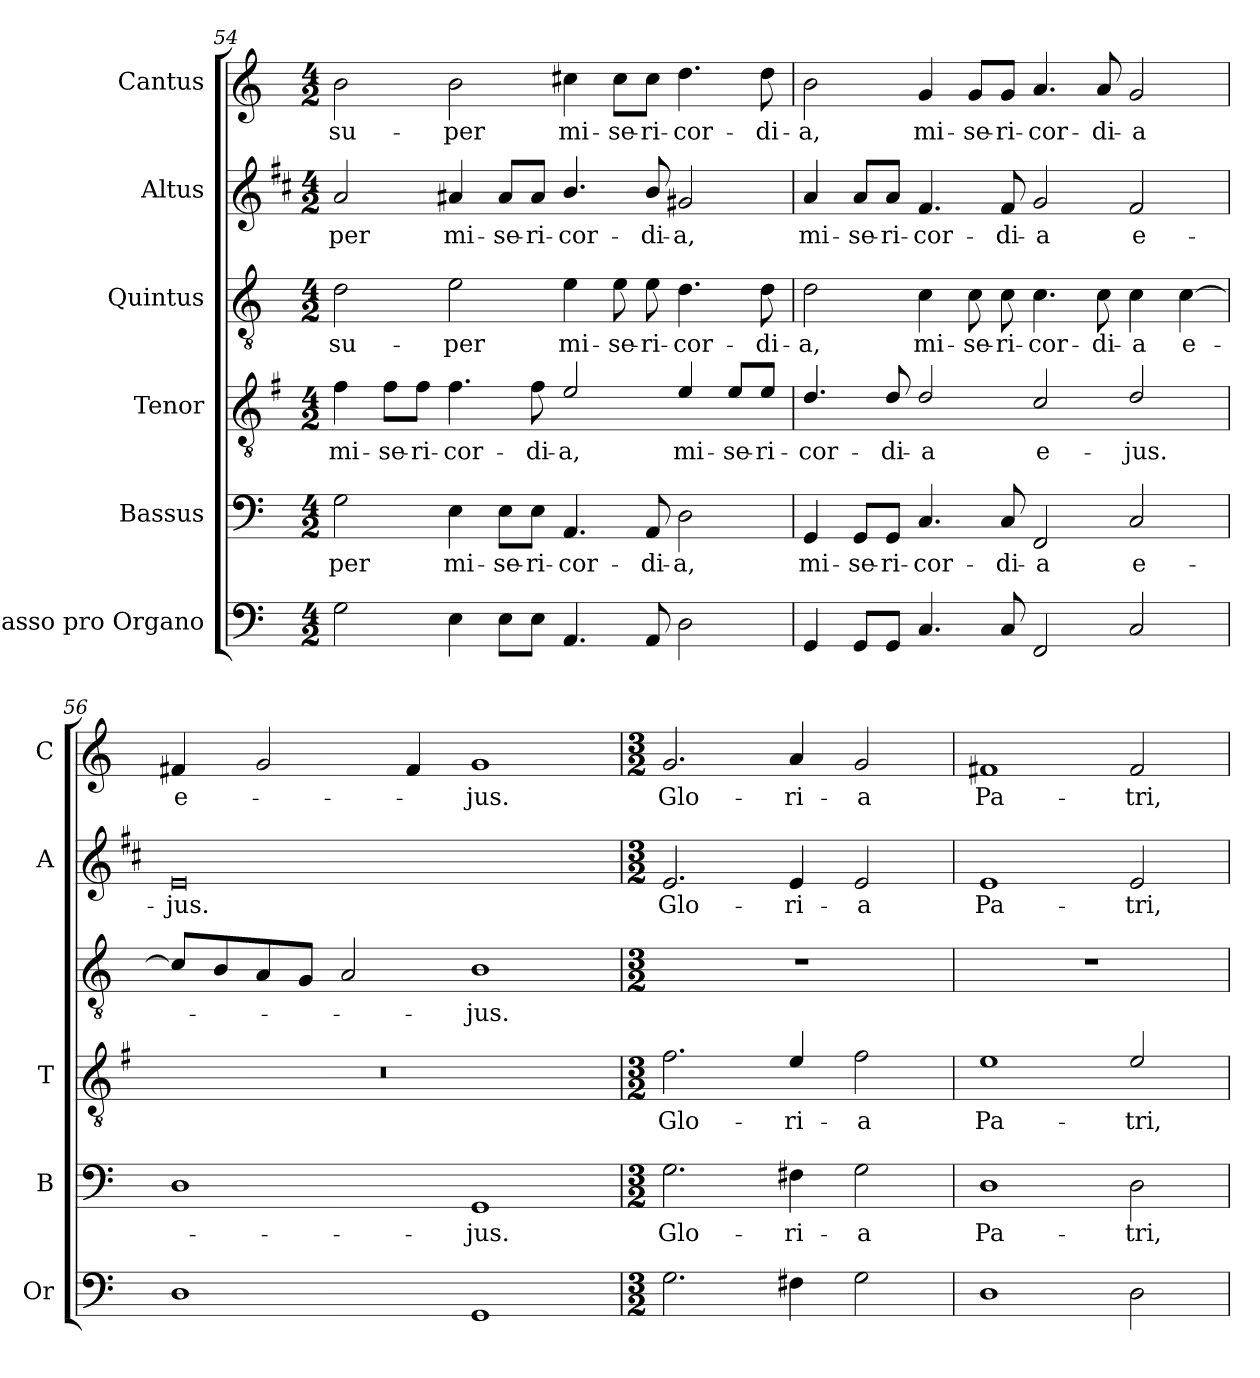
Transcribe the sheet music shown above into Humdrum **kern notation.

**kern	**kern	**text	**kern	**text	**kern	**text	**kern	**text	**kern	**text
*part6	*part5	*part5	*part4	*part4	*part3	*part3	*part2	*part2	*part1	*part1
*staff6	*staff5	*staff5	*staff4	*staff4	*staff3	*staff3	*staff2	*staff2	*staff1	*staff1
*I"Basso pro Organo	*I"Bassus	*	*I"Tenor	*	*I"Quintus	*	*I"Altus	*	*I"Cantus	*
*I'Or	*I'B	*	*I'T	*	*	*	*I'A	*	*I'C	*
*clefF4	*clefF4	*	*clefGv2	*	*clefGv2	*	*clefG2	*	*clefG2	*
*	*	*	*ITrd4c7	*	*	*	*ITrd1c2	*	*	*
*k[]	*k[]	*	*k[]	*	*k[]	*	*k[]	*	*k[]	*
*C:	*C:	*	*C:	*	*C:	*	*C:	*	*C:	*
*M4/2	*M4/2	*	*M4/2	*	*M4/2	*	*M4/2	*	*M4/2	*
=54	=54	=54	=54	=54	=54	=54	=54	=54	=54	=54
!	!	!LO:LY:b	!	!LO:LY:b	!	!LO:LY:b	!	!LO:LY:b	!	!LO:LY:b
2G\	2G\	-per	4B\	mi-	2d\	su-	2g/	-per	2b\	su-
!	!	!	!	!LO:LY:b	!	!	!	!	!	!
.	.	.	8B\L	-se-	.	.	.	.	.	.
!	!	!	!	!LO:LY:b	!	!	!	!	!	!
.	.	.	8B\J	-ri-	.	.	.	.	.	.
!	!	!LO:LY:b	!	!LO:LY:b	!	!LO:LY:b	!	!LO:LY:b	!	!LO:LY:b
4E\	4E\	mi-	4.B\	-cor-	2e\	-per	4g#X/	mi-	2b\	-per
!	!	!LO:LY:b	!	!	!	!	!	!LO:LY:b	!	!
8E\L	8E\L	-se-	.	.	.	.	8g#/L	-se-	.	.
!	!	!LO:LY:b	!	!LO:LY:b	!	!	!	!LO:LY:b	!	!
8E\J	8E\J	-ri-	8B\	-di-	.	.	8g#/J	-ri-	.	.
!	!	!LO:LY:b	!	!LO:LY:b	!	!LO:LY:b	!	!LO:LY:b	!	!LO:LY:b
4.AA/	4.AA/	-cor-	2A/	-a,	4e\	mi-	4.a/	-cor-	4cc#X\	mi-
!	!	!	!	!	!	!LO:LY:b	!	!	!	!LO:LY:b
.	.	.	.	.	8e\	-se-	.	.	8cc#\L	-se-
!	!	!LO:LY:b	!	!	!	!LO:LY:b	!	!LO:LY:b	!	!LO:LY:b
8AA/	8AA/	-di-	.	.	8e\	-ri-	8a/	-di-	8cc#\J	-ri-
!	!	!LO:LY:b	!	!LO:LY:b	!	!LO:LY:b	!	!LO:LY:b	!	!LO:LY:b
2D\	2D\	-a,	4A/	mi-	4.d\	-cor-	2f#X/	-a,	4.dd\	-cor-
!	!	!	!	!LO:LY:b	!	!	!	!	!	!
.	.	.	8A/L	-se-	.	.	.	.	.	.
!	!	!	!	!LO:LY:b	!	!LO:LY:b	!	!	!	!LO:LY:b
.	.	.	8A/J	-ri-	8d\	-di-	.	.	8dd\	-di-
=55	=55	=55	=55	=55	=55	=55	=55	=55	=55	=55
!	!	!LO:LY:b	!	!LO:LY:b	!	!LO:LY:b	!	!LO:LY:b	!	!LO:LY:b
4GG/	4GG/	mi-	4.G/	-cor-	2d\	-a,	4g/	mi-	2b\	-a,
!	!	!LO:LY:b	!	!	!	!	!	!LO:LY:b	!	!
8GG/L	8GG/L	-se-	.	.	.	.	8g/L	-se-	.	.
!	!	!LO:LY:b	!	!LO:LY:b	!	!	!	!LO:LY:b	!	!
8GG/J	8GG/J	-ri-	8G/	-di-	.	.	8g/J	-ri-	.	.
!	!	!LO:LY:b	!	!LO:LY:b	!	!LO:LY:b	!	!LO:LY:b	!	!LO:LY:b
4.C/	4.C/	-cor-	2G/	-a	4c\	mi-	4.e/	-cor-	4g/	mi-
!	!	!	!	!	!	!LO:LY:b	!	!	!	!LO:LY:b
.	.	.	.	.	8c\	-se-	.	.	8g/L	-se-
!	!	!LO:LY:b	!	!	!	!LO:LY:b	!	!LO:LY:b	!	!LO:LY:b
8C/	8C/	-di-	.	.	8c\	-ri-	8e/	-di-	8g/J	-ri-
!	!	!LO:LY:b	!	!LO:LY:b	!	!LO:LY:b	!	!LO:LY:b	!	!LO:LY:b
2FF/	2FF/	-a	2F/	e-	4.c\	-cor-	2f/	-a	4.a/	-cor-
!	!	!	!	!	!	!LO:LY:b	!	!	!	!LO:LY:b
.	.	.	.	.	8c\	-di-	.	.	8a/	-di-
!	!	!LO:LY:b	!	!LO:LY:b	!	!LO:LY:b	!	!LO:LY:b	!	!LO:LY:b
2C/	2C/	e-	2G/	-jus.	4c\	-a	2e/	e-	2g/	-a
!	!	!	!	!	!	!LO:LY:b	!	!	!	!
.	.	.	.	.	[4c\	e-	.	.	.	.
!!LO:PB:g=z
=56	=56	=56	=56	=56	=56	=56	=56	=56	=56	=56
!	!	!	!	!	!	!	!	!LO:LY:b	!	!LO:LY:b
1D	1D	.	0r	.	8c/L]	.	0d	-jus.	4f#X/	e-
.	.	.	.	.	8B/	.	.	.	.	.
.	.	.	.	.	8A/	.	.	.	2g/	.
.	.	.	.	.	8G/J	.	.	.	.	.
.	.	.	.	.	2A/	.	.	.	.	.
.	.	.	.	.	.	.	.	.	4f#/	.
!	!	!LO:LY:b	!	!	!	!LO:LY:b	!	!	!	!LO:LY:b
1GG	1GG	-jus.	.	.	1B	-jus.	.	.	1g	-jus.
=57	=57	=57	=57	=57	=57	=57	=57	=57	=57	=57
*M3/2	*M3/2	*	*M3/2	*	*M3/2	*	*M3/2	*	*M3/2	*
!	!	!LO:LY:b	!	!LO:LY:b	!	!	!	!LO:LY:b	!	!LO:LY:b
2.G\	2.G\	Glo-	2.B\	Glo-	1.r	.	2.d/	Glo-	2.g/	Glo-
!	!	!LO:LY:b	!	!LO:LY:b	!	!	!	!LO:LY:b	!	!LO:LY:b
4F#X\	4F#X\	-ri-	4A/	-ri-	.	.	4d/	-ri-	4a/	-ri-
!	!	!LO:LY:b	!	!LO:LY:b	!	!	!	!LO:LY:b	!	!LO:LY:b
2G\	2G\	-a	2B\	-a	.	.	2d/	-a	2g/	-a
=58	=58	=58	=58	=58	=58	=58	=58	=58	=58	=58
!	!	!LO:LY:b	!	!LO:LY:b	!	!	!	!LO:LY:b	!	!LO:LY:b
1D	1D	Pa-	1A	Pa-	1.r	.	1d	Pa-	1f#X	Pa-
!	!	!LO:LY:b	!	!LO:LY:b	!	!	!	!LO:LY:b	!	!LO:LY:b
2D\	2D\	-tri,	2A/	-tri,	.	.	2d/	-tri,	2f#/	-tri,
=	=	=	=	=	=	=	=	=	=	=
*-	*-	*-	*-	*-	*-	*-	*-	*-	*-	*-
